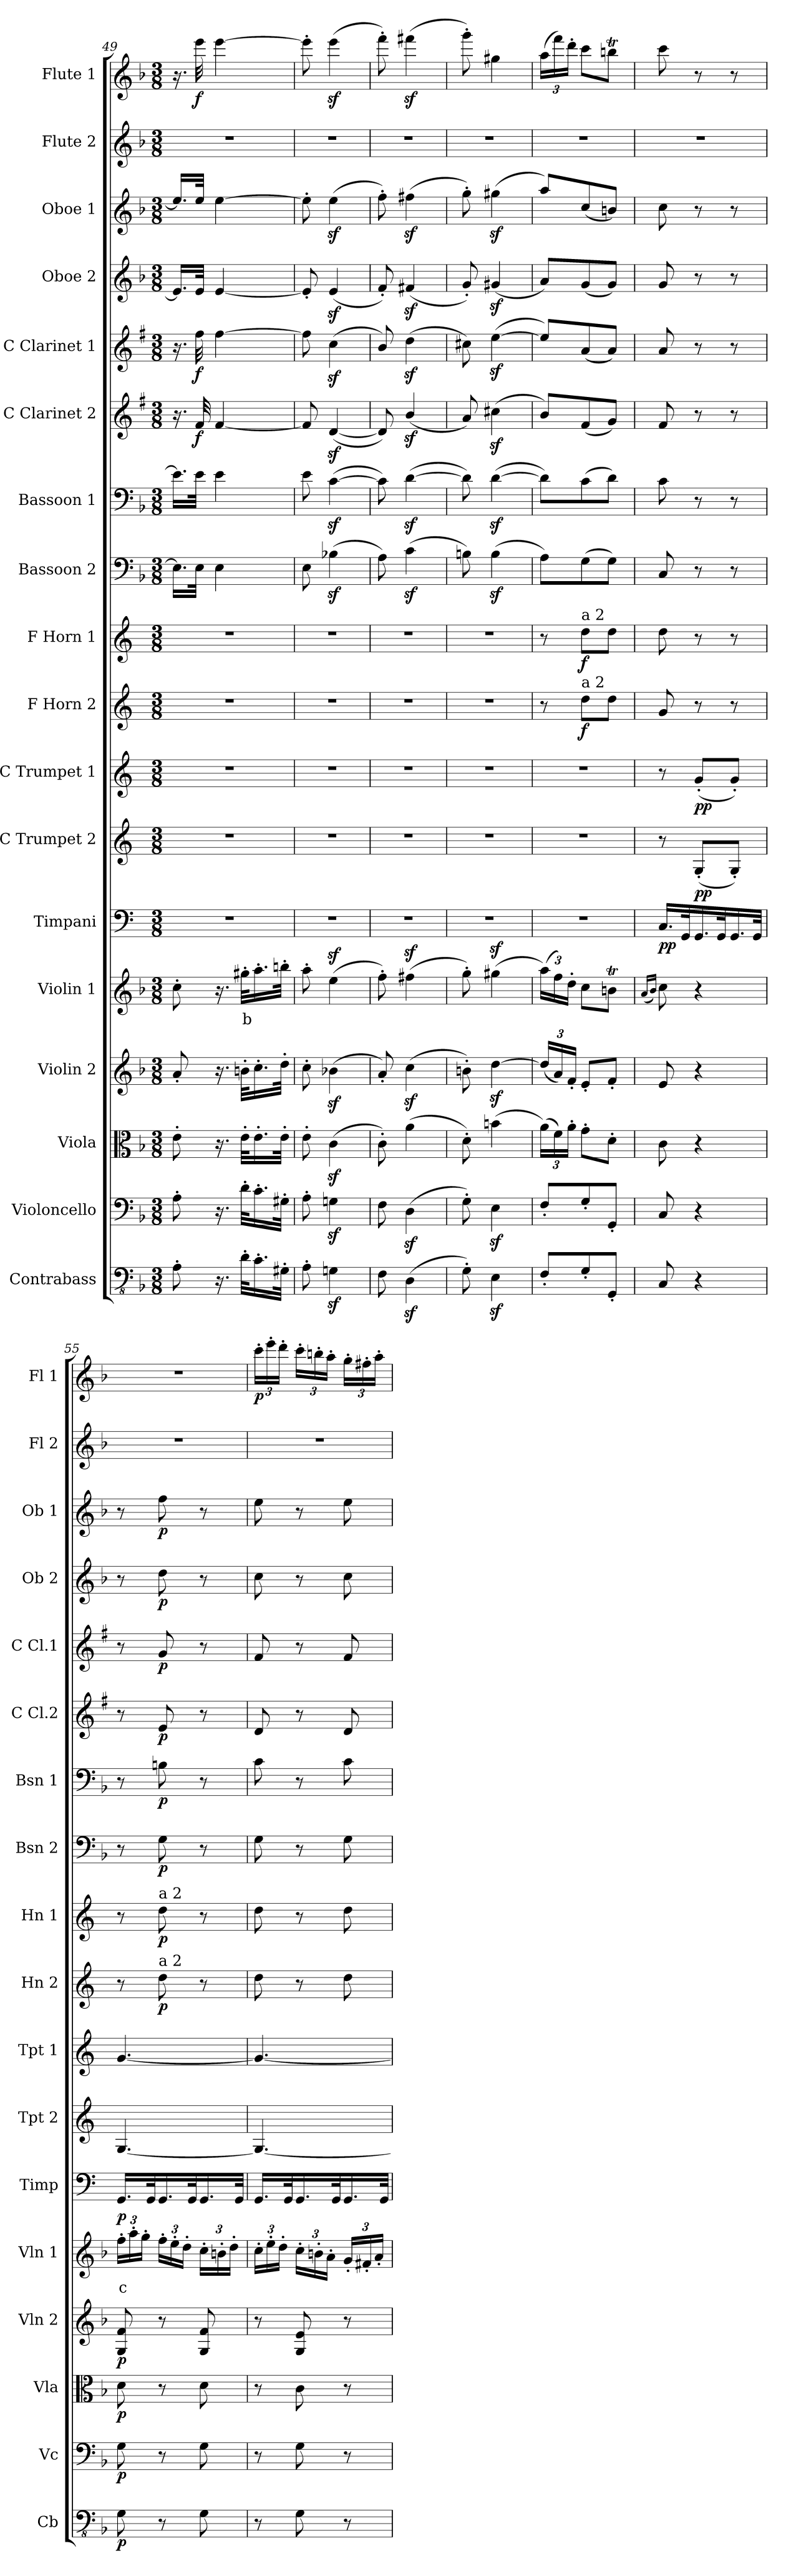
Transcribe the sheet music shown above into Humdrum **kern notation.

**kern	**dynam	**kern	**dynam	**kern	**dynam	**kern	**dynam	**kern	**text	**dynam	**kern	**dynam	**kern	**dynam	**kern	**dynam	**kern	**dynam	**kern	**dynam	**kern	**dynam	**kern	**dynam	**kern	**dynam	**kern	**dynam	**kern	**dynam	**kern	**dynam	**kern	**kern	**dynam
*part18	*part18	*part17	*part17	*part16	*part16	*part15	*part15	*part14	*part14	*part14	*part13	*part13	*part12	*part12	*part11	*part11	*part10	*part10	*part9	*part9	*part8	*part8	*part7	*part7	*part6	*part6	*part5	*part5	*part4	*part4	*part3	*part3	*part2	*part1	*part1
*staff18	*staff18	*staff17	*staff17	*staff16	*staff16	*staff15	*staff15	*staff14	*staff14	*staff14	*staff13	*staff13	*staff12	*staff12	*staff11	*staff11	*staff10	*staff10	*staff9	*staff9	*staff8	*staff8	*staff7	*staff7	*staff6	*staff6	*staff5	*staff5	*staff4	*staff4	*staff3	*staff3	*staff2	*staff1	*staff1
*I"Contrabass	*	*I"Violoncello	*	*I"Viola	*	*I"Violin 2	*	*I"Violin 1	*	*	*I"Timpani	*	*I"C Trumpet 2	*	*I"C Trumpet 1	*	*I"F Horn 2	*	*I"F Horn 1	*	*I"Bassoon 2	*	*I"Bassoon 1	*	*I"C Clarinet 2	*	*I"C Clarinet 1	*	*I"Oboe 2	*	*I"Oboe 1	*	*I"Flute 2	*I"Flute 1	*
*I'Cb	*	*I'Vc	*	*I'Vla	*	*I'Vln 2	*	*I'Vln 1	*	*	*I'Timp	*	*I'Tpt 2	*	*I'Tpt 1	*	*I'Hn 2	*	*I'Hn 1	*	*I'Bsn 2	*	*I'Bsn 1	*	*I'C Cl.2	*	*I'C Cl.1	*	*I'Ob 2	*	*I'Ob 1	*	*I'Fl 2	*I'Fl 1	*
*clefFv4	*	*clefF4	*	*clefC3	*	*clefG2	*	*clefG2	*	*	*clefF4	*	*clefG2	*	*clefG2	*	*clefG2	*	*clefG2	*	*clefF4	*	*clefF4	*	*clefG2	*	*clefG2	*	*clefG2	*	*clefG2	*	*clefG2	*clefG2	*
*	*	*	*	*	*	*	*	*	*	*	*	*	*	*	*	*	*ITrd4c7	*	*ITrd4c7	*	*	*	*	*	*ITrd1c2	*	*ITrd1c2	*	*	*	*	*	*	*	*
*k[b-]	*	*k[b-]	*	*k[b-]	*	*k[b-]	*	*k[b-]	*	*	*k[]	*	*k[]	*	*k[]	*	*k[b-]	*	*k[b-]	*	*k[b-]	*	*k[b-]	*	*k[b-]	*	*k[b-]	*	*k[b-]	*	*k[b-]	*	*k[b-]	*k[b-]	*
*F:	*	*F:	*	*F:	*	*F:	*	*F:	*	*	*	*	*	*	*	*	*	*	*	*	*F:	*	*F:	*	*F:	*	*F:	*	*F:	*	*F:	*	*F:	*F:	*
*M3/8	*	*M3/8	*	*M3/8	*	*M3/8	*	*M3/8	*	*	*M3/8	*	*M3/8	*	*M3/8	*	*M3/8	*	*M3/8	*	*M3/8	*	*M3/8	*	*M3/8	*	*M3/8	*	*M3/8	*	*M3/8	*	*M3/8	*M3/8	*
=49	=49	=49	=49	=49	=49	=49	=49	=49	=49	=49	=49	=49	=49	=49	=49	=49	=49	=49	=49	=49	=49	=49	=49	=49	=49	=49	=49	=49	=49	=49	=49	=49	=49	=49	=49
8AA'\	.	8A'\	.	8e'\	.	8a'/	.	8cc'\	.	.	4.r	.	4.r	.	4.r	.	4.r	.	4.r	.	16.E\LL]	.	16.e\LL]	.	16.r	.	16.r	.	16.e/LL]	.	16.ee/LL]	.	4.r	16.r	.
!	!	!	!	!	!	!	!	!	!	!	!	!	!	!	!	!	!	!	!	!	!	!	!	!	!	!LO:DY:b	!	!LO:DY:b	!	!	!	!	!	!	!LO:DY:b
.	.	.	.	.	.	.	.	.	.	.	.	.	.	.	.	.	.	.	.	.	32E\JJk	.	32e\JJk	.	32e/	f	32ee\	f	32e/JJk	.	32ee/JJk	.	.	32eee\	f
16.r	.	16.r	.	16.r	.	16.r	.	16.r	.	.	.	.	.	.	.	.	.	.	.	.	4E\	.	4e\	.	[4e/	.	[4ee\	.	[4e/	.	[4ee\	.	.	[4eee\	.
!	!	!	!	!	!	!	!	!	!LO:LY:b:color=#FF0000	!	!	!	!	!	!	!	!	!	!	!	!	!	!	!	!	!	!	!	!	!	!	!	!	!	!
32D'\KLL	.	32d'\KLL	.	32e'\KLL	.	32bn'\KLL	.	32gg#X'\KLL	b	.	.	.	.	.	.	.	.	.	.	.	.	.	.	.	.	.	.	.	.	.	.	.	.	.	.
16.C'\	.	16.c'\	.	16.e'\	.	16.cc'\	.	16.aa'\	.	.	.	.	.	.	.	.	.	.	.	.	.	.	.	.	.	.	.	.	.	.	.	.	.	.	.
32GG#X'\JJk	.	32G#X'\JJk	.	32e'\JJk	.	32dd'\JJk	.	32bbn'\JJk	.	.	.	.	.	.	.	.	.	.	.	.	.	.	.	.	.	.	.	.	.	.	.	.	.	.	.
=50	=50	=50	=50	=50	=50	=50	=50	=50	=50	=50	=50	=50	=50	=50	=50	=50	=50	=50	=50	=50	=50	=50	=50	=50	=50	=50	=50	=50	=50	=50	=50	=50	=50	=50	=50
8AA'\	.	8A'\	.	8e'\	.	8cc'\	.	8aa'\	.	.	4.r	.	4.r	.	4.r	.	4.r	.	4.r	.	8E\	.	8e\	.	8e/]	.	8ee\]	.	8e'/]	.	8ee'\]	.	4.r	8eee'\]	.
4GGnz<\	.	4Gnz<\	.	(>4cz<\	.	(>4b-Xz<\	.	(>4eez<\	.	.	.	.	.	.	.	.	.	.	.	.	(>4B-Xz<\	.	(<[4cz<\	.	(>[4cz</	.	(>4b-z<\	.	(<4ez</	.	(>4eez<\	.	.	(>4eeez<\	.
=51	=51	=51	=51	=51	=51	=51	=51	=51	=51	=51	=51	=51	=51	=51	=51	=51	=51	=51	=51	=51	=51	=51	=51	=51	=51	=51	=51	=51	=51	=51	=51	=51	=51	=51	=51
8FF\	.	8F\	.	8c'\)	.	8a'/)	.	8ff'\)	.	.	4.r	.	4.r	.	4.r	.	4.r	.	4.r	.	8A\)	.	8c\])	.	8c/])	.	8a/)	.	8f'/)	.	8ff'\)	.	4.r	8fff'\)	.
(>4DDz<\	.	(>4Dz<\	.	(>4a\	.	(>4ccz<\	.	(>4ff#Xz<\	.	.	.	.	.	.	.	.	.	.	.	.	(>4cz<\	.	(<[4dz<\	.	(<4az</	.	(>4ccz<\	.	(<4f#Xz</	.	(>4ff#Xz<\	.	.	(>4fff#Xz<\	.
=52	=52	=52	=52	=52	=52	=52	=52	=52	=52	=52	=52	=52	=52	=52	=52	=52	=52	=52	=52	=52	=52	=52	=52	=52	=52	=52	=52	=52	=52	=52	=52	=52	=52	=52	=52
8GG'\)	.	8G'\)	.	8d'\)	.	8bn'\)	.	8gg'\)	.	.	4.r	.	4.r	.	4.r	.	4.r	.	4.r	.	8Bn\)	.	8d\])	.	8g/)	.	8bn\)	.	8g'/)	.	8gg'\)	.	4.r	8ggg'\)	.
4EEz<\	.	4Ez<\	.	(>4bn\	.	[4ddz<\	.	(>4gg#Xz<\	.	.	.	.	.	.	.	.	.	.	.	.	(>4Bz<\	.	(<[4dz<\	.	(>4bnz<\	.	(<[4ddz<\	.	(<4g#Xz</	.	(>4gg#Xz<\	.	.	4gg#X\	.
=53	=53	=53	=53	=53	=53	=53	=53	=53	=53	=53	=53	=53	=53	=53	=53	=53	=53	=53	=53	=53	=53	=53	=53	=53	=53	=53	=53	=53	=53	=53	=53	=53	=53	=53	=53
*	*	*	*	*Xbrackettup	*	*Xbrackettup	*	*Xbrackettup	*	*	*	*	*	*	*	*	*	*	*	*	*	*	*	*	*	*	*	*	*	*	*	*	*	*Xbrackettup	*
8FF'/L	.	8F'/L	.	(>24a\LL)	.	(<24dd/LL]	.	(>24aa\LL)	.	.	4.r	.	4.r	.	4.r	.	8r	.	8r	.	8A\L)	.	8d\L])	.	8a/L)	.	8dd/L])	.	8a/L)	.	8aa/L)	.	4.r	(>24aa\LL	.
.	.	.	.	24f\)	.	24a/)	.	24ff\)	.	.	.	.	.	.	.	.	.	.	.	.	.	.	.	.	.	.	.	.	.	.	.	.	.	24fff\)	.
.	.	.	.	24a'\JJ	.	24f'/JJ	.	24dd'\JJ	.	.	.	.	.	.	.	.	.	.	.	.	.	.	.	.	.	.	.	.	.	.	.	.	.	24ddd'\JJ	.
!	!	!	!	!	!	!	!	!	!	!	!	!	!	!	!	!	!	!	!LO:TX:a:t=a 2	!	!	!	!	!	!	!	!	!	!	!	!	!	!	!	!
!	!	!	!	!	!	!	!	!	!	!	!	!	!	!	!	!	!LO:TX:a:t=a 2	!	!	!	!	!	!	!	!	!	!	!	!	!	!	!	!	!	!
!	!	!	!	!	!	!	!	!	!	!	!	!	!	!	!	!	!	!LO:DY:b	!	!LO:DY:b	!	!	!	!	!	!	!	!	!	!	!	!	!	!	!
8GG'/	.	8G'/	.	8g'\L	.	8e'/L	.	8cc\L	.	.	.	.	.	.	.	.	8g\L	f	8g\L	f	(>8G\	.	(>8c\	.	(<8e/	.	(<8g/	.	(<8g/	.	(<8cc/	.	.	8ccc\L	.
8GGG'/J	.	8GG'/J	.	8d'\J	.	8f'/J	.	8bnt\J	.	.	.	.	.	.	.	.	8g\J	.	8g\J	.	8G\J)	.	8d\J)	.	8f/J)	.	8g/J)	.	8g/J)	.	8bn/J)	.	.	8bbnt\J	.
=54	=54	=54	=54	=54	=54	=54	=54	=54	=54	=54	=54	=54	=54	=54	=54	=54	=54	=54	=54	=54	=54	=54	=54	=54	=54	=54	=54	=54	=54	=54	=54	=54	=54	=54	=54
.	.	.	.	.	.	.	.	(<16qa/LL	.	.	.	.	.	.	.	.	.	.	.	.	.	.	.	.	.	.	.	.	.	.	.	.	.	.	.
.	.	.	.	.	.	.	.	16qb-/JJ)	.	.	.	.	.	.	.	.	.	.	.	.	.	.	.	.	.	.	.	.	.	.	.	.	.	.	.
!	!	!	!	!	!	!	!	!	!	!	!	!LO:DY:b	!	!	!	!	!	!	!	!	!	!	!	!	!	!	!	!	!	!	!	!	!	!	!
8CC/	.	8C/	.	8c\	.	8e/	.	8cc\	.	.	16.C/LL	pp	8r	.	8r	.	8c/	.	8g\	.	8C/	.	8c\	.	8e/	.	8g/	.	8g/	.	8cc\	.	4.r	8ccc\	.
.	.	.	.	.	.	.	.	.	.	.	32GG/K	.	.	.	.	.	.	.	.	.	.	.	.	.	.	.	.	.	.	.	.	.	.	.	.
!	!	!	!	!	!	!	!	!	!	!	!	!	!	!LO:DY:b	!	!LO:DY:b	!	!	!	!	!	!	!	!	!	!	!	!	!	!	!	!	!	!	!
4r	.	4r	.	4r	.	4r	.	4r	.	.	16.GG/	.	(<8G'/L	pp	(<8g'/L	pp	8r	.	8r	.	8r	.	8r	.	8r	.	8r	.	8r	.	8r	.	.	8r	.
.	.	.	.	.	.	.	.	.	.	.	32GG/K	.	.	.	.	.	.	.	.	.	.	.	.	.	.	.	.	.	.	.	.	.	.	.	.
.	.	.	.	.	.	.	.	.	.	.	16.GG/	.	8G'/J)	.	8g'/J)	.	8r	.	8r	.	8r	.	8r	.	8r	.	8r	.	8r	.	8r	.	.	8r	.
.	.	.	.	.	.	.	.	.	.	.	32GG/JJk	.	.	.	.	.	.	.	.	.	.	.	.	.	.	.	.	.	.	.	.	.	.	.	.
!!LO:PB:g=z
=55	=55	=55	=55	=55	=55	=55	=55	=55	=55	=55	=55	=55	=55	=55	=55	=55	=55	=55	=55	=55	=55	=55	=55	=55	=55	=55	=55	=55	=55	=55	=55	=55	=55	=55	=55
!	!LO:DY:b	!	!LO:DY:b	!	!LO:DY:b	!	!LO:DY:b	!	!LO:LY:b:color=#FF0000	!LO:DY:b	!	!	!	!	!	!	!	!	!	!	!	!	!	!	!	!	!	!	!	!	!	!	!	!	!
8GG\	p	8G\	p	8d\	p	8G/ 8f/	p	24ff'\LL	c	p	16.GG/LL	.	[4.G/	.	[4.g/	.	8r	.	8r	.	8r	.	8r	.	8r	.	8r	.	8r	.	8r	.	4.r	4.r	.
.	.	.	.	.	.	.	.	24aa'\	.	.	.	.	.	.	.	.	.	.	.	.	.	.	.	.	.	.	.	.	.	.	.	.	.	.	.
.	.	.	.	.	.	.	.	24gg'\JJ	.	.	.	.	.	.	.	.	.	.	.	.	.	.	.	.	.	.	.	.	.	.	.	.	.	.	.
.	.	.	.	.	.	.	.	.	.	.	32GG/K	.	.	.	.	.	.	.	.	.	.	.	.	.	.	.	.	.	.	.	.	.	.	.	.
!	!	!	!	!	!	!	!	!	!	!	!	!	!	!	!	!	!	!	!LO:TX:a:t=a 2	!	!	!	!	!	!	!	!	!	!	!	!	!	!	!	!
!	!	!	!	!	!	!	!	!	!	!	!	!	!	!	!	!	!LO:TX:a:t=a 2	!	!	!	!	!	!	!	!	!	!	!	!	!	!	!	!	!	!
!	!	!	!	!	!	!	!	!	!	!	!	!	!	!	!	!	!	!LO:DY:b	!	!LO:DY:b	!	!LO:DY:b	!	!LO:DY:b	!	!LO:DY:b	!	!LO:DY:b	!	!LO:DY:b	!	!LO:DY:b	!	!	!
8r	.	8r	.	8r	.	8r	.	24ff'\LL	.	.	16.GG/	.	.	.	.	.	8g\	p	8g\	p	8G\	p	8Bn\	p	8d/	p	8f/	p	8dd\	p	8ff\	p	.	.	.
.	.	.	.	.	.	.	.	24ee'\	.	.	.	.	.	.	.	.	.	.	.	.	.	.	.	.	.	.	.	.	.	.	.	.	.	.	.
.	.	.	.	.	.	.	.	24dd'\JJ	.	.	.	.	.	.	.	.	.	.	.	.	.	.	.	.	.	.	.	.	.	.	.	.	.	.	.
.	.	.	.	.	.	.	.	.	.	.	32GG/K	.	.	.	.	.	.	.	.	.	.	.	.	.	.	.	.	.	.	.	.	.	.	.	.
8GG\	.	8G\	.	8d\	.	8G/ 8f/	.	24cc'\LL	.	.	16.GG/	.	.	.	.	.	8r	.	8r	.	8r	.	8r	.	8r	.	8r	.	8r	.	8r	.	.	.	.
.	.	.	.	.	.	.	.	24bn'\	.	.	.	.	.	.	.	.	.	.	.	.	.	.	.	.	.	.	.	.	.	.	.	.	.	.	.
.	.	.	.	.	.	.	.	24dd'\JJ	.	.	.	.	.	.	.	.	.	.	.	.	.	.	.	.	.	.	.	.	.	.	.	.	.	.	.
.	.	.	.	.	.	.	.	.	.	.	32GG/JJk	.	.	.	.	.	.	.	.	.	.	.	.	.	.	.	.	.	.	.	.	.	.	.	.
=56	=56	=56	=56	=56	=56	=56	=56	=56	=56	=56	=56	=56	=56	=56	=56	=56	=56	=56	=56	=56	=56	=56	=56	=56	=56	=56	=56	=56	=56	=56	=56	=56	=56	=56	=56
!	!	!	!	!	!	!	!	!	!	!	!	!	!	!	!	!	!	!	!	!	!	!	!	!	!	!	!	!	!	!	!	!	!	!	!LO:DY:b
8r	.	8r	.	8r	.	8r	.	24cc'\LL	.	.	16.GG/LL	.	4.G/_	.	4.g/_	.	8g\	.	8g\	.	8G\	.	8c\	.	8c/	.	8e/	.	8cc\	.	8ee\	.	4.r	24ccc'\LL	p
.	.	.	.	.	.	.	.	24ee'\	.	.	.	.	.	.	.	.	.	.	.	.	.	.	.	.	.	.	.	.	.	.	.	.	.	24eee'\	.
.	.	.	.	.	.	.	.	24dd'\JJ	.	.	.	.	.	.	.	.	.	.	.	.	.	.	.	.	.	.	.	.	.	.	.	.	.	24ddd'\JJ	.
.	.	.	.	.	.	.	.	.	.	.	32GG/K	.	.	.	.	.	.	.	.	.	.	.	.	.	.	.	.	.	.	.	.	.	.	.	.
8GG\	.	8G\	.	8c\	.	8G/ 8e/	.	24cc'\LL	.	.	16.GG/	.	.	.	.	.	8r	.	8r	.	8r	.	8r	.	8r	.	8r	.	8r	.	8r	.	.	24ccc'\LL	.
.	.	.	.	.	.	.	.	24bn'\	.	.	.	.	.	.	.	.	.	.	.	.	.	.	.	.	.	.	.	.	.	.	.	.	.	24bbn'\	.
.	.	.	.	.	.	.	.	24a'\JJ	.	.	.	.	.	.	.	.	.	.	.	.	.	.	.	.	.	.	.	.	.	.	.	.	.	24aa'\JJ	.
.	.	.	.	.	.	.	.	.	.	.	32GG/K	.	.	.	.	.	.	.	.	.	.	.	.	.	.	.	.	.	.	.	.	.	.	.	.
8r	.	8r	.	8r	.	8r	.	24g'/LL	.	.	16.GG/	.	.	.	.	.	8g\	.	8g\	.	8G\	.	8c\	.	8c/	.	8e/	.	8cc\	.	8ee\	.	.	24gg'\LL	.
.	.	.	.	.	.	.	.	24f#X'/	.	.	.	.	.	.	.	.	.	.	.	.	.	.	.	.	.	.	.	.	.	.	.	.	.	24ff#X'\	.
.	.	.	.	.	.	.	.	24a'/JJ	.	.	.	.	.	.	.	.	.	.	.	.	.	.	.	.	.	.	.	.	.	.	.	.	.	24aa'\JJ	.
.	.	.	.	.	.	.	.	.	.	.	32GG/JJk	.	.	.	.	.	.	.	.	.	.	.	.	.	.	.	.	.	.	.	.	.	.	.	.
=	=	=	=	=	=	=	=	=	=	=	=	=	=	=	=	=	=	=	=	=	=	=	=	=	=	=	=	=	=	=	=	=	=	=	=
*-	*-	*-	*-	*-	*-	*-	*-	*-	*-	*-	*-	*-	*-	*-	*-	*-	*-	*-	*-	*-	*-	*-	*-	*-	*-	*-	*-	*-	*-	*-	*-	*-	*-	*-	*-
